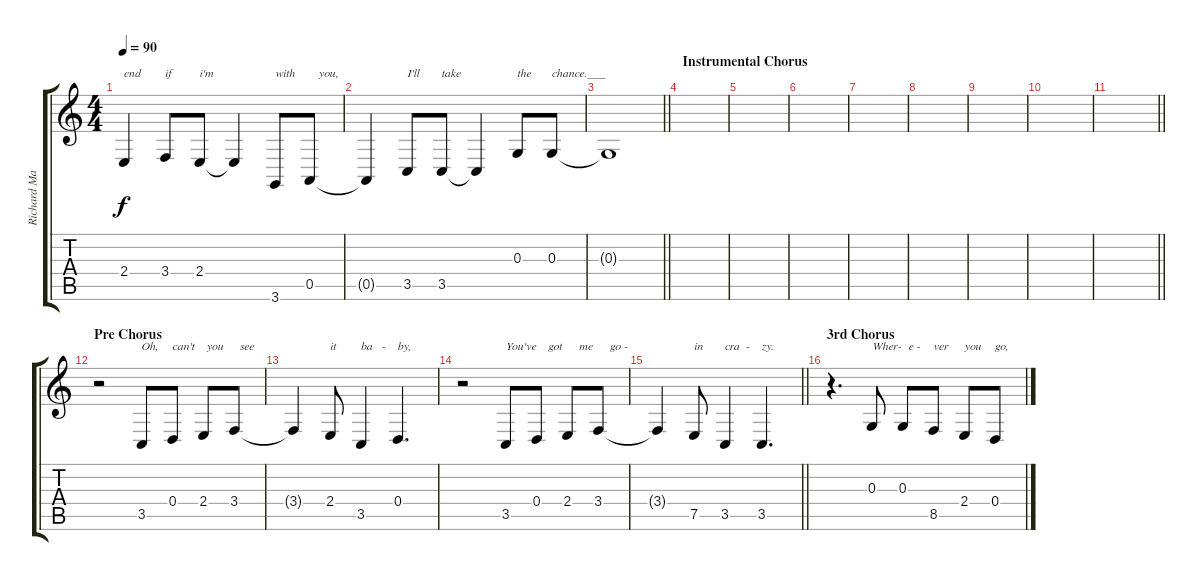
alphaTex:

\track ("Richard Marx (Vocals)" "Richard Ma") {instrument lead8bassandlead}
\staff {score tabs}
\tuning (E4 B3 G3 D3 A2 E2) {hide}
\ts (4 4)
\tempo 90
\clef g2
\ks c
2.4.4{txt "end" dy f} 3.4.8{txt "if"} 2.4.8{txt "i'm"} 2.4{t}.4 3.6.8{txt "with"} 0.5.8{txt "   you,"} |
0.5{t}.4 3.5.8{txt "I'll"} 3.5.8{txt "take"} 3.5{t}.4 0.3.8{txt "the"} 0.3.8{txt "chance.___"} |
\barLineRight lightlight
0.3{t}.1 |
\section ("" "Instrumental Chorus")
|
|
|
|
|
|
|
\barLineRight lightlight
|
\section ("" "Pre Chorus")
r.2 3.5.8{txt "Oh,"} 0.4.8{txt "can't"} 2.4.8{txt " you"} 3.4.8{txt "  see"} |
3.4{t}.4 2.4.8{txt "it"} 3.5.4{txt "ba   -"} 0.4.4{d txt "by,"} |
r.2 3.5.8{txt "You've"} 0.4.8{txt "    got"} 2.4.8{txt "    me"} 3.4.8{txt "    go -"} |
\barLineRight lightlight
3.4{t}.4 7.5.8{txt "in"} 3.5.4{txt "cra  -"} 3.5.4{d txt "zy."} |
\section ("" "3rd Chorus")
r.4{d} 0.3.8{txt "Wher-"} 0.3.8{txt "  e -"} 8.5.8{txt "ver"} 2.4.8{txt "you"} 0.4.8{txt "go,"}
